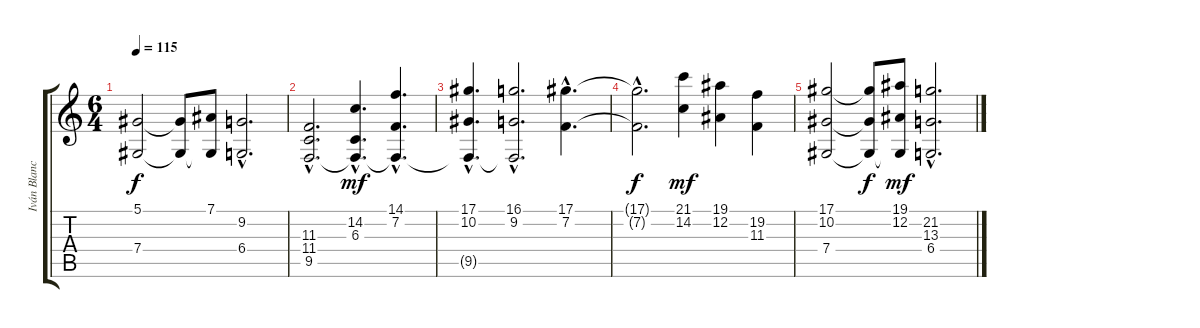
\track ("Iván Blanco" "Iván Blanc") {instrument stringensemble1}
\staff {score tabs}
\tuning (Eb4 Bb3 Gb3 Db3 Ab2 Eb2) {hide}
\ts (6 4)
\tempo 115
\clef g2
\ks c
(5.1 7.4).2{dy f} (5.1{t} 7.4{t}).8 (7.1 7.4{t}).8 (9.2{hac} 6.4{hac}).2{d} |
(11.3{hac} 11.4{hac} 9.5{hac}).2{d} (14.2{hac} 6.3{hac} 9.5{hac t}).4{d dy mf} (14.1{hac} 7.2{hac} 9.5{hac t}).4{d} |
(17.1{hac} 10.2{hac} 9.5{hac t}).4{d} (16.1{hac} 9.2{hac} 9.5{hac t}).2{d} (17.1{hac} 7.2{hac}).4{d} |
(17.1{hac t} 7.2{hac t}).2{d dy f} (21.1 14.2).4{dy mf} (19.1 12.2).4 (19.2 11.3).4 |
(17.1 10.2 7.4).2 (17.1{t} 10.2{t} 7.4{t}).8{dy f} (19.1 12.2 7.4{t}).8{dy mf} (21.2{hac} 13.3{hac} 6.4{hac}).2{d}
